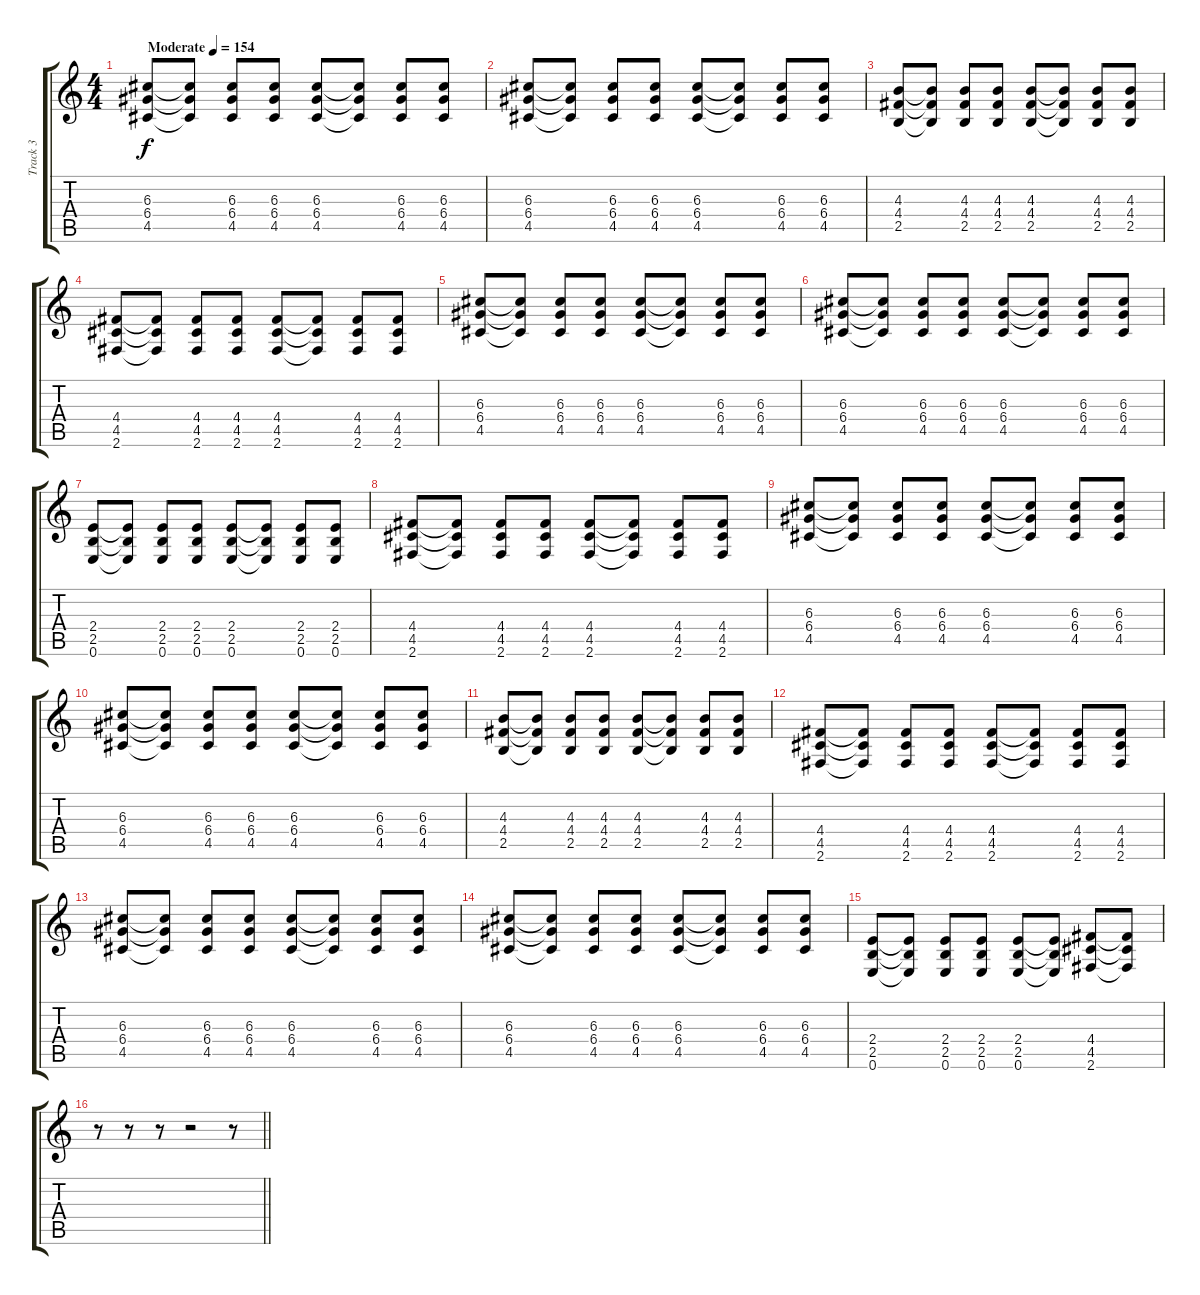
\track ("Track 3" "Track 3") {instrument distortionguitar}
\staff {score tabs}
\tuning (E4 B3 G3 D3 A2 E2) {hide}
\ts (4 4)
\tempo (154 "Moderate")
\clef g2
\ks c
(6.3 6.4 4.5).8{dy f instrument distortionguitar} (6.3{t} 6.4{t} 4.5{t}).8 (6.3 6.4 4.5).8 (6.3 6.4 4.5).8 (6.3 6.4 4.5).8 (6.3{t} 6.4{t} 4.5{t}).8 (6.3 6.4 4.5).8 (6.3 6.4 4.5).8 |
(6.3 6.4 4.5).8 (6.3{t} 6.4{t} 4.5{t}).8 (6.3 6.4 4.5).8 (6.3 6.4 4.5).8 (6.3 6.4 4.5).8 (6.3{t} 6.4{t} 4.5{t}).8 (6.3 6.4 4.5).8 (6.3 6.4 4.5).8 |
(4.3 4.4 2.5).8 (4.3{t} 4.4{t} 2.5{t}).8 (4.3 4.4 2.5).8 (4.3 4.4 2.5).8 (4.3 4.4 2.5).8 (4.3{t} 4.4{t} 2.5{t}).8 (4.3 4.4 2.5).8 (4.3 4.4 2.5).8 |
(4.4 4.5 2.6).8 (4.4{t} 4.5{t} 2.6{t}).8 (4.4 4.5 2.6).8 (4.4 4.5 2.6).8 (4.4 4.5 2.6).8 (4.4{t} 4.5{t} 2.6{t}).8 (4.4 4.5 2.6).8 (4.4 4.5 2.6).8 |
(6.3 6.4 4.5).8 (6.3{t} 6.4{t} 4.5{t}).8 (6.3 6.4 4.5).8 (6.3 6.4 4.5).8 (6.3 6.4 4.5).8 (6.3{t} 6.4{t} 4.5{t}).8 (6.3 6.4 4.5).8 (6.3 6.4 4.5).8 |
(6.3 6.4 4.5).8 (6.3{t} 6.4{t} 4.5{t}).8 (6.3 6.4 4.5).8 (6.3 6.4 4.5).8 (6.3 6.4 4.5).8 (6.3{t} 6.4{t} 4.5{t}).8 (6.3 6.4 4.5).8 (6.3 6.4 4.5).8 |
(2.4 2.5 0.6).8 (2.4{t} 2.5{t} 0.6{t}).8 (2.4 2.5 0.6).8 (2.4 2.5 0.6).8 (2.4 2.5 0.6).8 (2.4{t} 2.5{t} 0.6{t}).8 (2.4 2.5 0.6).8 (2.4 2.5 0.6).8 |
(4.4 4.5 2.6).8 (4.4{t} 4.5{t} 2.6{t}).8 (4.4 4.5 2.6).8 (4.4 4.5 2.6).8 (4.4 4.5 2.6).8 (4.4{t} 4.5{t} 2.6{t}).8 (4.4 4.5 2.6).8 (4.4 4.5 2.6).8 |
(6.3 6.4 4.5).8 (6.3{t} 6.4{t} 4.5{t}).8 (6.3 6.4 4.5).8 (6.3 6.4 4.5).8 (6.3 6.4 4.5).8 (6.3{t} 6.4{t} 4.5{t}).8 (6.3 6.4 4.5).8 (6.3 6.4 4.5).8 |
(6.3 6.4 4.5).8 (6.3{t} 6.4{t} 4.5{t}).8 (6.3 6.4 4.5).8 (6.3 6.4 4.5).8 (6.3 6.4 4.5).8 (6.3{t} 6.4{t} 4.5{t}).8 (6.3 6.4 4.5).8 (6.3 6.4 4.5).8 |
(4.3 4.4 2.5).8 (4.3{t} 4.4{t} 2.5{t}).8 (4.3 4.4 2.5).8 (4.3 4.4 2.5).8 (4.3 4.4 2.5).8 (4.3{t} 4.4{t} 2.5{t}).8 (4.3 4.4 2.5).8 (4.3 4.4 2.5).8 |
(4.4 4.5 2.6).8 (4.4{t} 4.5{t} 2.6{t}).8 (4.4 4.5 2.6).8 (4.4 4.5 2.6).8 (4.4 4.5 2.6).8 (4.4{t} 4.5{t} 2.6{t}).8 (4.4 4.5 2.6).8 (4.4 4.5 2.6).8 |
(6.3 6.4 4.5).8 (6.3{t} 6.4{t} 4.5{t}).8 (6.3 6.4 4.5).8 (6.3 6.4 4.5).8 (6.3 6.4 4.5).8 (6.3{t} 6.4{t} 4.5{t}).8 (6.3 6.4 4.5).8 (6.3 6.4 4.5).8 |
(6.3 6.4 4.5).8 (6.3{t} 6.4{t} 4.5{t}).8 (6.3 6.4 4.5).8 (6.3 6.4 4.5).8 (6.3 6.4 4.5).8 (6.3{t} 6.4{t} 4.5{t}).8 (6.3 6.4 4.5).8 (6.3 6.4 4.5).8 |
(2.4 2.5 0.6).8 (2.4{t} 2.5{t} 0.6{t}).8 (2.4 2.5 0.6).8 (2.4 2.5 0.6).8 (2.4 2.5 0.6).8 (2.4{t} 2.5{t} 0.6{t}).8 (4.4 4.5 2.6).8 (4.4{t} 4.5{t} 2.6{t}).8 |
\barLineRight lightlight
r.8 r.8 r.8 r.2 r.8
